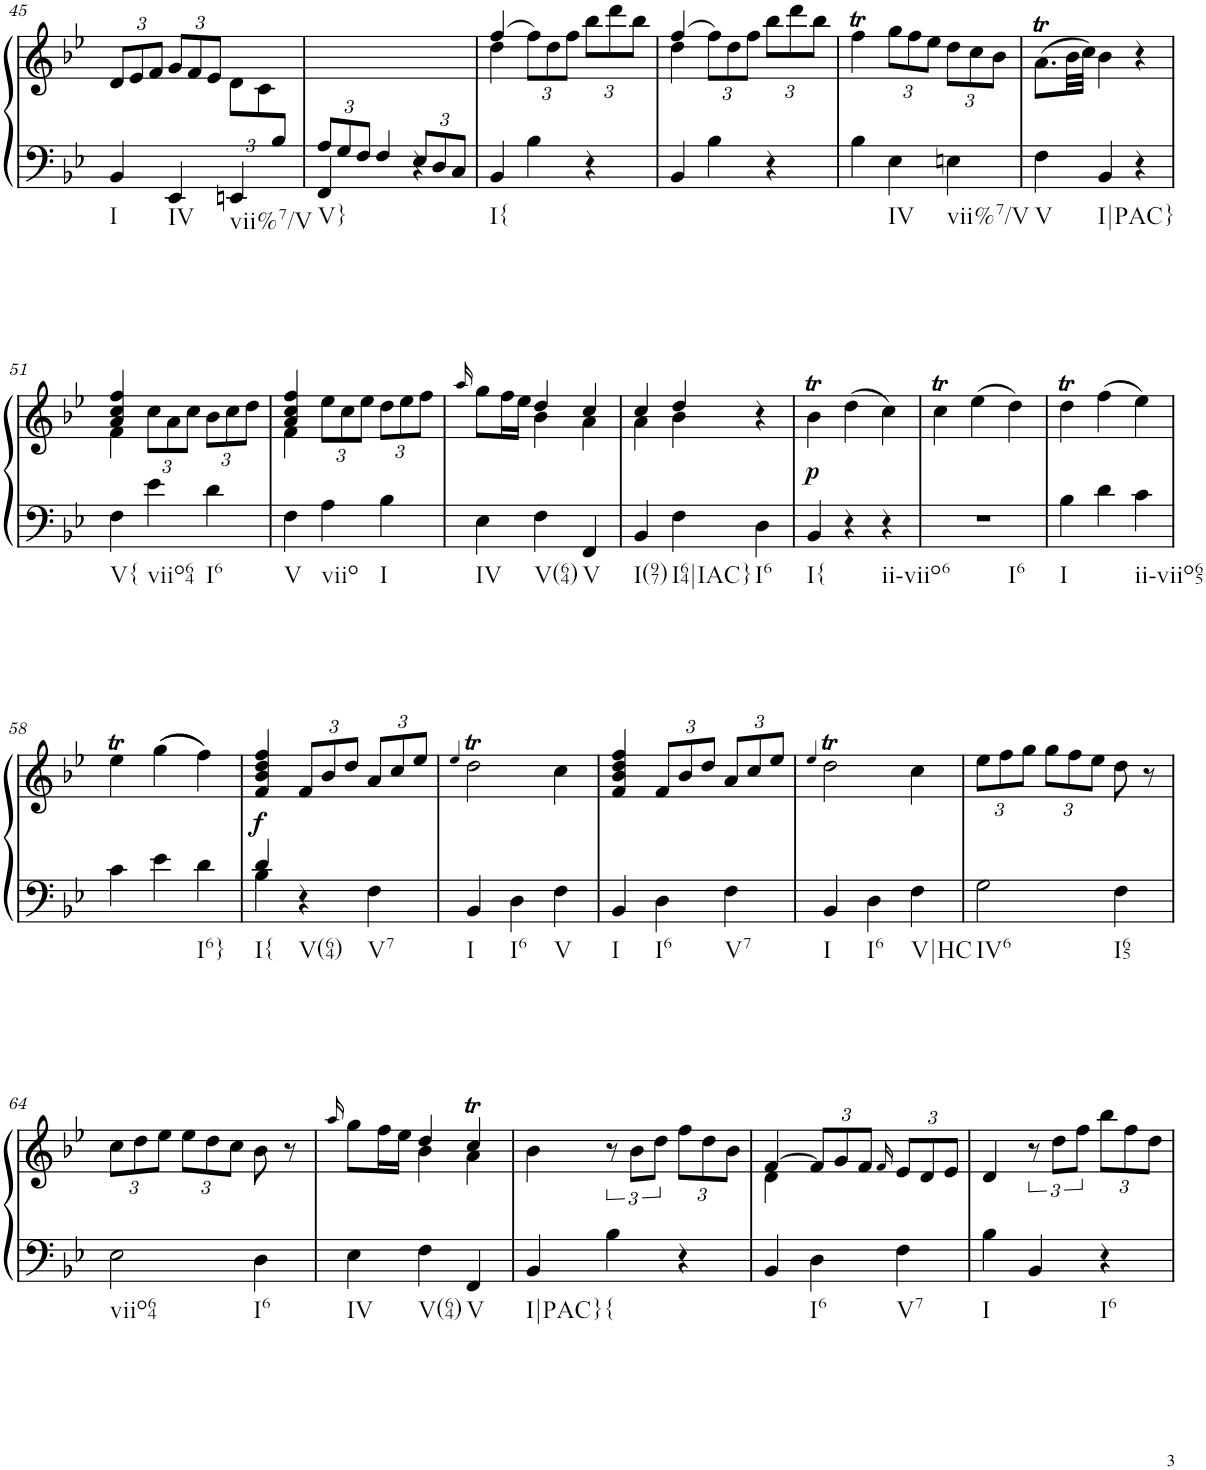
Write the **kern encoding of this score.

**kern	**kern	**dynam
*part1	*part1	*part1
*staff2	*staff1	*staff1/2
*I"Piano	*	*
*I'Pno.	*	*
!!LO:PB:g=z
*clefF4	*clefG2	*
*k[b-e-]	*k[b-e-]	*
*M3/4	*M3/4	*
=45	=45	=45
*^	*	*
*	*	*Xbrackettup	*
!LO:TX:b:t=I	!	!	!
3%2ryy	4BB-/	12d/L	.
.	.	12e-/	.
.	.	12f/J	.
!	!LO:TX:b:t=IV	!	!
.	4EE-/	12g/L	.
.	.	12f/	.
.	.	12e-/J	.
!	!LO:TX:b:t=vii%7/V	!	!
.	4EEn/	12d\L	.
.	.	12c\	.
12B-/J	.	12ryy	.
=46	=46	=46	=46
*Xbrackettup	*	*	*
!LO:TX:b:t=V}	!	!	!
12A/L	4FF/	4ryy	.
12G/	.	.	.
12F/J	.	.	.
4ryy	4F/	4ryy	.
12E-/L	4r	4ryy	.
12D/	.	.	.
12C/J	.	.	.
*v	*v	*	*
=47	=47	=47
*	*^	*
!LO:TX:b:t=I{	!	!	!
4BB-/	(4ff/	4dd\	.
4B-\	12ff\L)	2ryy	.
.	12dd\	.	.
.	12ff\J	.	.
4r	12bb-\L	.	.
.	12ddd\	.	.
.	12bb-\J	.	.
=48	=48	=48	=48
4BB-/	(4ff/	4dd\	.
4B-\	12ff\L)	2ryy	.
.	12dd\	.	.
.	12ff\J	.	.
4r	12bb-\L	.	.
.	12ddd\	.	.
.	12bb-\J	.	.
*	*v	*v	*
=49	=49	=49
4B-\	4ffT\	.
!LO:TX:b:t=IV	!	!
4E-\	12gg\L	.
.	12ff\	.
.	12ee-\J	.
!LO:TX:b:t=vii%7/V	!	!
4En\	12dd\L	.
.	12cc\	.
.	12b-\J	.
=50	=50	=50
!LO:TX:b:t=V	!	!
4F\	(8.at\L	.
.	32b-\LL	.
.	32cc\JJJ)	.
!LO:TX:b:t=I|PAC}	!	!
4BB-/	4b-\	.
4r	4r	.
!!LO:LB:g=z
=51	=51	=51
*	*^	*
!LO:TX:b:t=V{	!	!	!
4F\	4a/ 4cc/ 4ff/	4f\	.
!LO:TX:b:t=viio64	!	!	!
4e-\	12cc\L	2ryy	.
.	12a\	.	.
.	12cc\J	.	.
!LO:TX:b:t=I6	!	!	!
4d\	12b-\L	.	.
.	12cc\	.	.
.	12dd\J	.	.
=52	=52	=52	=52
!LO:TX:b:t=V	!	!	!
4F\	4a/ 4cc/ 4ff/	4f\	.
!LO:TX:b:t=viio	!	!	!
4A\	12ee-\L	2ryy	.
.	12cc\	.	.
.	12ee-\J	.	.
!LO:TX:b:t=I	!	!	!
4B-\	12dd\L	.	.
.	12ee-\	.	.
.	12ff\J	.	.
=53	=53	=53	=53
.	16qaa/	.	.
!LO:TX:b:t=IV	!	!	!
4E-\	8gg\L	4ryy	.
.	16ff\L	.	.
.	16ee-\JJ	.	.
!LO:TX:b:t=V(64)	!	!	!
4F\	4dd/	4b-\	.
!LO:TX:b:t=V	!	!	!
4FF/	4cc/	4a\	.
=54	=54	=54	=54
!LO:TX:b:t=I(97)	!	!	!
4BB-/	4cc/	4a\	.
!LO:TX:b:t=I64|IAC}	!	!	!
4F\	4dd/	4b-\	.
!LO:TX:b:t=I6	!	!	!
4D\	4r	4ryy	.
=55	=55	=55	=55
!LO:TX:b:t=I{	!	!	!
!	!	!	!LO:DY:b
*	*v	*v	*
4BB-/	4b-T\	p
4r	(4dd\	.
!LO:TX:b:t=ii-viio6	!	!
4r	4cc\)	.
=56	=56	=56
!LO:TX:b:t=I6	!	!
2.r	4ccT\	.
.	(4ee-\	.
.	4dd\)	.
=57	=57	=57
!LO:TX:b:t=I	!	!
4B-\	4ddt\	.
4d\	(4ff\	.
!LO:TX:b:t=ii-viio65	!	!
4c\	4ee-\)	.
!!LO:LB:g=z
=58	=58	=58
4c\	4ee-T\	.
4e-\	((4gg\	.
!LO:TX:b:t=I6}	!	!
4d\	4ff\))	.
=59	=59	=59
*^	*	*
!LO:TX:b:t=I{	!	!	!
!	!	!	!LO:DY:b
4d/	4B-\	4f/ 4b-/ 4dd/ 4ff/	f
!LO:TX:b:t=V(64)	!	!	!
4r	2ryy	12f/L	.
.	.	12b-/	.
.	.	12dd/J	.
!LO:TX:b:t=V7	!	!	!
4F\	.	12a/L	.
.	.	12cc/	.
.	.	12ee-/J	.
*v	*v	*	*
=60	=60	=60
.	4qee-/	.
!LO:TX:b:t=I	!	!
4BB-/	2ddt\	.
!LO:TX:b:t=I6	!	!
4D\	.	.
!LO:TX:b:t=V	!	!
4F\	4cc\	.
=61	=61	=61
!LO:TX:b:t=I	!	!
4BB-/	4f/ 4b-/ 4dd/ 4ff/	.
!LO:TX:b:t=I6	!	!
4D\	12f/L	.
.	12b-/	.
.	12dd/J	.
!LO:TX:b:t=V7	!	!
4F\	12a/L	.
.	12cc/	.
.	12ee-/J	.
=62	=62	=62
.	4qee-/	.
!LO:TX:b:t=I	!	!
4BB-/	2ddt\	.
!LO:TX:b:t=I6	!	!
4D\	.	.
!LO:TX:b:t=V|HC	!	!
4F\	4cc\	.
=63	=63	=63
!LO:TX:b:t=IV6	!	!
2G\	12ee-\L	.
.	12ff\	.
.	12gg\J	.
.	12gg\L	.
.	12ff\	.
.	12ee-\J	.
!LO:TX:b:t=I65	!	!
4F\	8dd\	.
.	8r	.
!!LO:LB:g=z
=64	=64	=64
!LO:TX:b:t=viio64	!	!
2E-\	12cc\L	.
.	12dd\	.
.	12ee-\J	.
.	12ee-\L	.
.	12dd\	.
.	12cc\J	.
!LO:TX:b:t=I6	!	!
4D\	8b-\	.
.	8r	.
=65	=65	=65
.	16qaa/	.
*	*^	*
!LO:TX:b:t=IV	!	!	!
4E-\	8gg\L	4ryy	.
.	16ff\L	.	.
.	16ee-\JJ	.	.
!LO:TX:b:t=V(64)	!	!	!
4F\	4dd/	4b-\	.
!LO:TX:b:t=V	!	!	!
4FF/	4ccT/	4a\	.
=66	=66	=66	=66
!LO:TX:b:t=I|PAC}	!	!	!
*	*v	*v	*
4BB-/	4b-\	.
*	*brackettup	*
!LO:TX:b:t={	!	!
4B-\	12r	.
.	12b-\L	.
.	12dd\J	.
*	*Xbrackettup	*
4r	12ff\L	.
.	12dd\	.
.	12b-\J	.
=67	=67	=67
*	*^	*
4BB-/	[4f/	4d\	.
!LO:TX:b:t=I6	!	!	!
4D\	12f/L]	2ryy	.
.	12g/	.	.
.	12f/J	.	.
.	16qf/	.	.
!LO:TX:b:t=V7	!	!	!
4F\	12e-/L	.	.
.	12d/	.	.
.	12e-/J	.	.
*	*v	*v	*
=68	=68	=68
!LO:TX:b:t=I	!	!
4B-\	4d/	.
*	*brackettup	*
4BB-/	12r	.
.	12dd\L	.
.	12ff\J	.
*	*Xbrackettup	*
!LO:TX:b:t=I6	!	!
4r	12bb-\L	.
.	12ff\	.
.	12dd\J	.
=	=	=
*-	*-	*-
